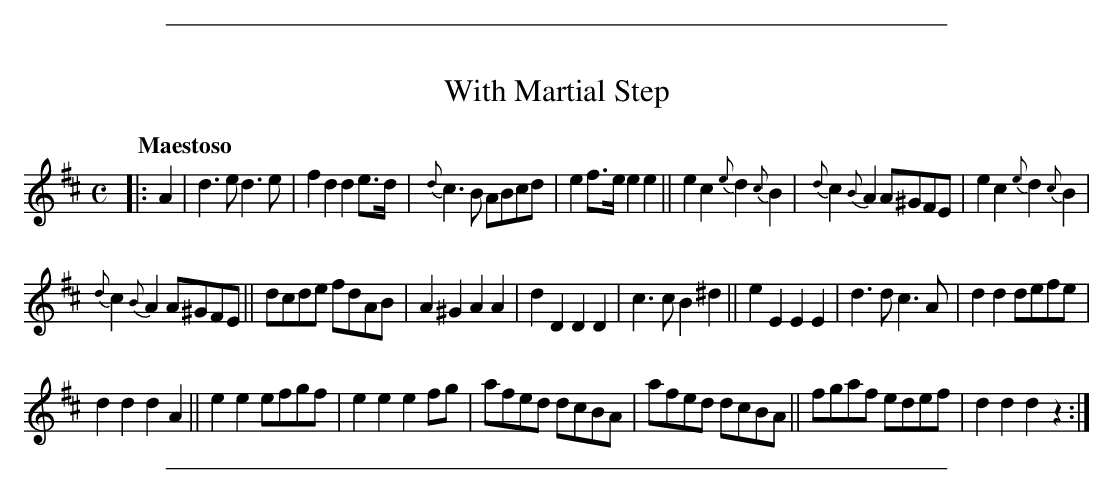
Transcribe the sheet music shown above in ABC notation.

X:1
T: With Martial Step
Q: "Maestoso"
M: C
L: 1/8
K: D
|: A2 |\
d3e d3e | f2d2 d2e>d | {d}c3B ABcd |e2f>e e2e2 || e2c2 {e}d2{c}B2 | {d}c2{B}A2 A^GFE | e2c2 {e}d2{c}B2 |
{d}c2{B}A2 A^GFE || dcde fdAB | A2^G2 A2A2 | d2D2 D2D2 | c3c B2^d2 || e2E2 E2E2 | d3d c3A | d2d2 defe |
d2d2 d2A2 || e2e2 efgf | e2e2 e2fg | afed dcBA |  afed dcBA || fgaf edef | d2d2 d2z2 :|
